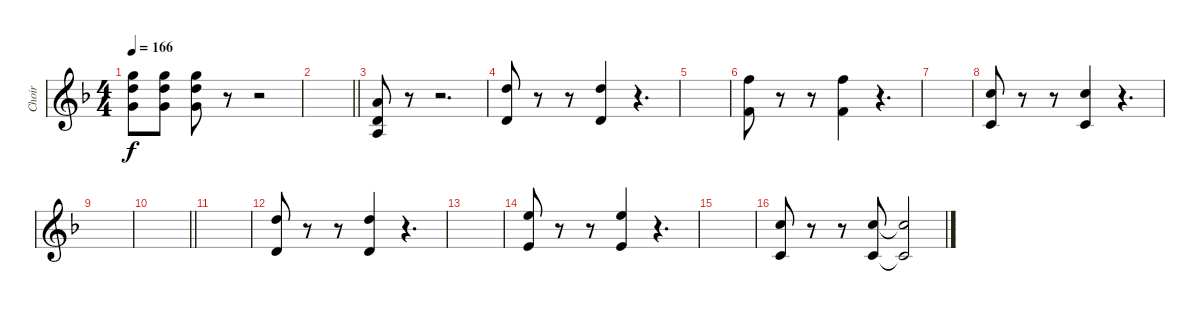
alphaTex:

\track ("Choir" "Choir") {instrument choiraahs}
\staff {score}
\tuning (E4 B3 G3 D3 A2 E2) {hide}
\ts (4 4)
\tempo 166
\clef g2
\ks f
(15.1 15.2 12.3).8{dy f} (15.1 15.2 12.3).8 (15.1 15.2 12.3).8 r.8 r.2 |
\barLineRight lightlight
|
\section ("" "")
(14.3 12.4 12.5).8{volume 10} r.8 r.2{d} |
(15.2 12.4).8 r.8 r.8 (15.2 12.4).4 r.4{d} |
|
(18.2 15.4).8 r.8 r.8 (18.2 15.4).4 r.4{d} |
|
(13.2 10.4).8 r.8 r.8 (13.2 10.4).4 r.4{d} |
|
\barLineRight lightlight
|
\section ("" "")
|
(15.2 12.4).8 r.8 r.8 (15.2 12.4).4 r.4{d} |
|
(17.2 14.4).8 r.8 r.8 (17.2 14.4).4 r.4{d} |
|
(13.2 10.4).8 r.8 r.8 (13.2 10.4).8 (13.2{t} 10.4{t}).2
